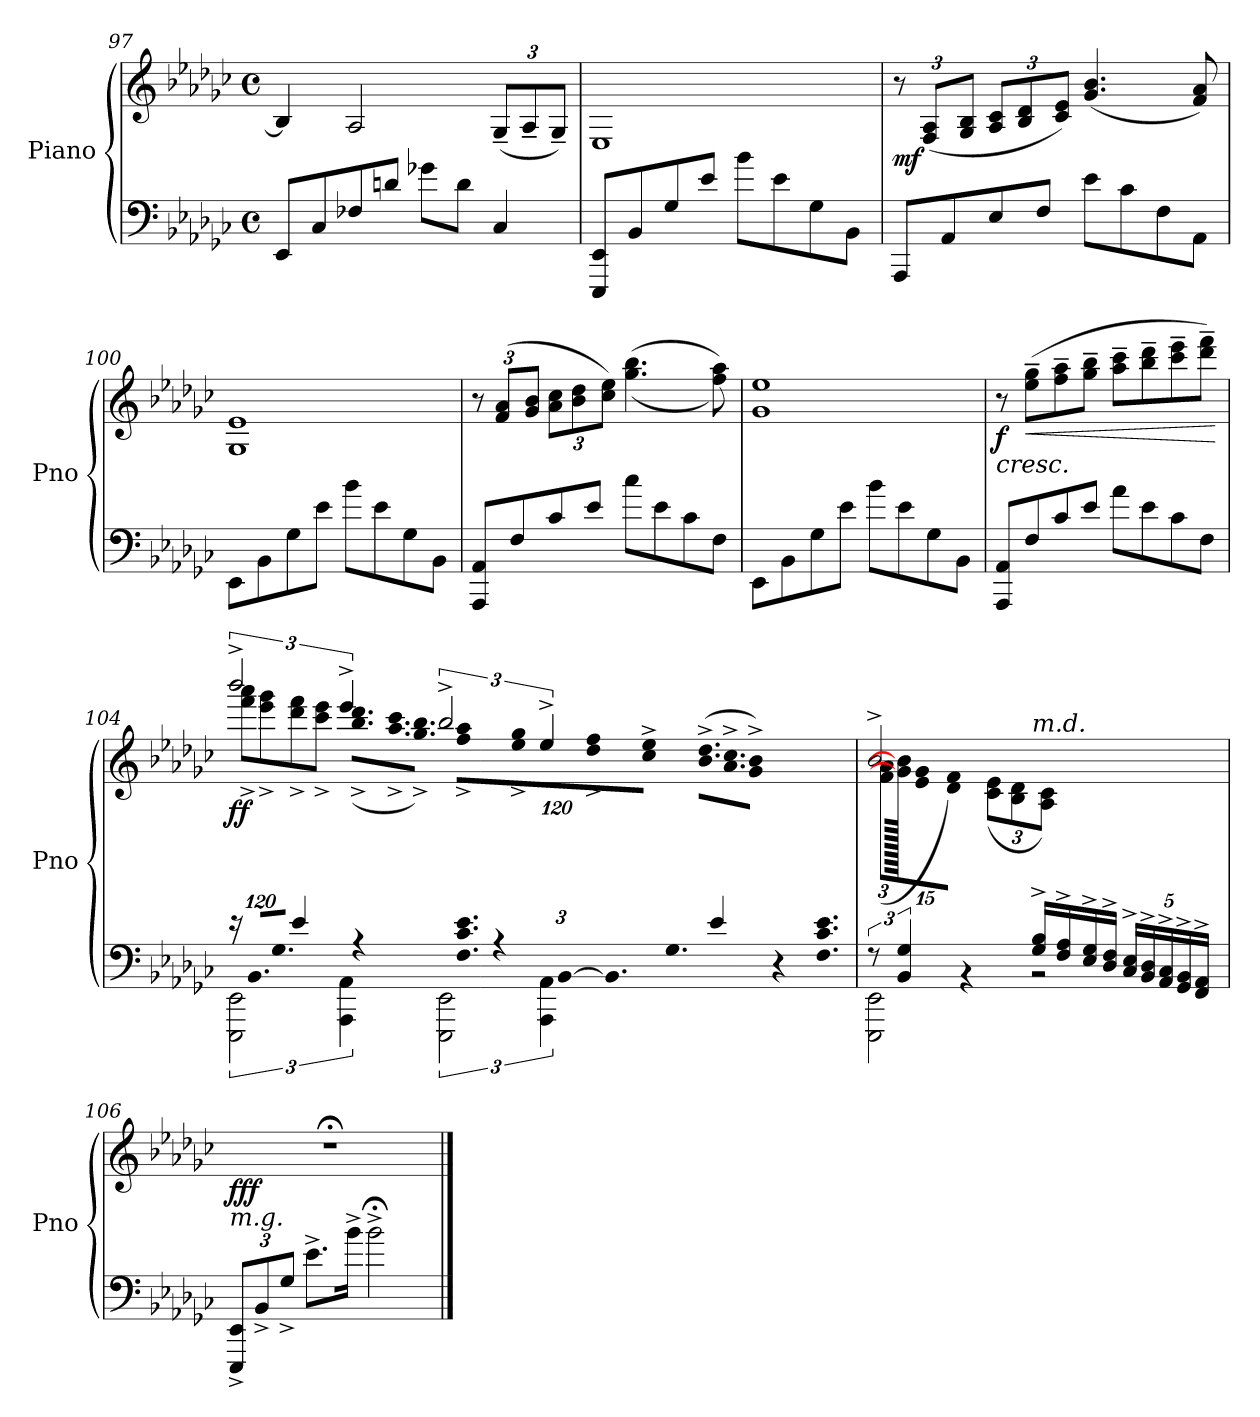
**kern	**kern	**dynam
*part1	*part1	*part1
*staff2	*staff1	*staff1/2
*I"Piano	*	*
*I'Pno	*	*
*clefF4	*clefG2	*
*k[b-e-a-d-g-c-]	*k[b-e-a-d-g-c-]	*
*M4/4	*M4/4	*
*met(c)	*met(c)	*
=97	=97	=97
8EE-/L	4B-/]	.
8C-/	.	.
*	*MM68	*
8F-X/	2A-/	.
8dn/J	.	.
8g-X\L	.	.
8d\J	.	.
*	*Xbrackettup	*
*	*MM64	*
4C-/	(12G-~/L	.
.	12A-~/	.
.	12G-~/J)	.
=98	=98	=98
*	*MM72	*
8EEE-/ 8EE-/L	1E-	.
8BB-/	.	.
8G-/	.	.
8e-/J	.	.
8b-\L	.	.
8e-\	.	.
8G-\	.	.
8BB-\J	.	.
=99	=99	=99
!	!	!LO:DY:b
8AAA-/L	12r	mf
.	(12F/ 12A-/L	.
8AA-/	.	.
.	12G-/ 12B-/J	.
8E-/	12A-/ 12c-/L	.
.	12B-/ 12d-/	.
8F/J	.	.
.	12c-/ 12e-/J)	.
8e-\L	(4.g-/ 4.b-/	.
8c-\	.	.
8F\	.	.
8AA-\J	8f/ 8a-/)	.
!!LO:LB:g=z
=100	=100	=100
8EE-\L	1G- 1e-	.
8BB-\	.	.
8G-\	.	.
8e-\J	.	.
8b-\L	.	.
8e-\	.	.
8G-\	.	.
8BB-\J	.	.
=101	=101	=101
8AAA-/ 8AA-/L	12r	.
.	(12f/ 12a-/L	.
8F/	.	.
.	12g-/ 12b-/J	.
8c-/	12a-\ 12cc-\L	.
.	12b-\ 12dd-\	.
8e-/J	.	.
.	12cc-\ 12ee-\J)	.
*	*MM68	*
8cc-\L	((4.gg-\ 4.bb-\	.
8e-\	.	.
8c-\	.	.
*	*MM60	*
8F\J	8ff\ 8aa-\))	.
=102	=102	=102
*	*MM68	*
8EE-\L	1g- 1ee-	.
8BB-\	.	.
8G-\	.	.
8e-\J	.	.
8b-\L	.	.
8e-\	.	.
8G-\	.	.
8BB-\J	.	.
=103	=103	=103
!	!	!LO:HP:b
!	!	!LO:DY:n=1:b
8AAA-/ 8AA-/L	8r	< f
!	!	!LO:HP:b
8F/	(8ee-\~ 8gg-\~L	<
8c-/	8ff\~ 8aa-\~	.
8e-/J	8gg-\~ 8bb-\~J	.
*	*MM68	*
8a-\L	8aa-\~ 8ccc-\~L	.
8e-\	8bb-\~ 8ddd-\~	.
*	*MM64	*
8c-\	8ccc-\~ 8eee-\~	.
8F\J	8ddd-\~ 8fff\~J)	.
.	.	[ [
!!LO:LB:g=z
=104	=104	=104
*Xbrackettup	*	*
!LO:N:vis=8	!	!
*^	*^	*
*	*brackettup	*brackettup	*Xtuplet	*
*v	*v	*	*	*
*	*v	*v	*
*	*MM72	*
*^	*^	*
!	!	!	!	!LO:DY:b
1920%107r	3EEE-\ 3EE-\	3bbb-^/	12fff\^ 12aaa-\^L	ff
!LO:N:vis=16.	!	!	!	!
1920%107BB-/L	.	.	.	.
.	.	.	12eee-\^ 12ggg-\^	.
!LO:N:vis=16.	!	!	!	!
1920%107G-/J	.	.	.	.
.	.	.	12ddd-\^ 12fff\^	.
6e-/	.	.	.	.
.	.	.	12ccc-\^ 12eee-\^J	.
*	*	*	*tuplet	*
*	*	*	*Xbrackettup	*
!	!	!	!LO:N:vis=16.	!
.	6AAA-\ 6AA-\	6eee-^/	(1920%107bb-\^ 1920%107ddd-\^L	.
*Xbrackettup	*	*	*	*
!LO:N:vis=8	!	!	!	!
1920%107r	.	.	.	.
!	!	!	!LO:N:vis=16.	!
.	.	.	1920%107aa-\^ 1920%107ccc-\^	.
!LO:N:vis=8.	!	!	!	!
640%71F/ 640%71c-/ 640%71e-/	.	.	.	.
!	!	!	!LO:N:vis=16.	!
.	.	.	1920%107gg-\^ 1920%107bb-\^J)	.
*	*brackettup	*brackettup	*	*
.	3EEE-\ 3EE-\	3bb-^/	.	.
*Xbrackettup	*	*	*	*
!LO:N:vis=8	!	!	!	!
*	*	*	*Xtuplet	*
1920%107r	.	.	12ff\^ 12aa-\^L	.
[1920%53BB-/L	.	.	.	.
160%3.BB-/L]	.	.	12ee-\^ 12gg-\^	.
!LO:N:vis=16.	!	!	!	!
1920%107G-/J	.	.	.	.
.	.	.	12dd-\^ 12ff\^	.
6e-/	.	.	.	.
.	.	.	12cc-\^ 12ee-\^J	.
.	6AAA-\ 6AA-\	6ee-^/	.	.
*	*	*	*tuplet	*
*	*	*	*Xbrackettup	*
!	!	!	!LO:N:vis=16.	!
.	.	.	(1920%107b-\^ 1920%107dd-\^L	.
!LO:N:vis=8	!	!	!	!
1920%107r	.	.	.	.
!	!	!	!LO:N:vis=16.	!
.	.	.	1920%107a-\^ 1920%107cc-\^	.
!LO:N:vis=8.	!	!	!	!
640%71F/ 640%71c-/ 640%71e-/	.	.	.	.
.	.	.	[960%53g-\^ [960%53b-\^J)	.
.	960ryy	1920ryy	.	.
.	.	1920ryy	1920ryy	.
=105	=105	=105	=105	=105
*	*^	*	*	*
2ryy	12r	2EEE-\ 2EE-\	2b-^/	(12f\ 12a-\L	.
.	6BB-/ 6G-/	.	.	1920g-\] 1920b-\]	.
.	.	.	.	12e-\ 12g-\	.
.	.	.	.	12d-\ 12f\J)	.
.	4rBB	.	.	.	.
.	.	.	.	(12c-\ 12e-\L	.
.	.	.	.	12B-\ 12d-\	.
.	.	.	.	12A-\ 12c-\J)	.
*	*	*	*MM68	*	*
!	!	!	!LO:TX:a:i:t=m.d.	!	!
16G-/^ 16B-/^LL	2ryy	2rBB	2ryy	.	.
.	.	.	.	1920%959ryy	.
16F/^ 16A-/^	.	.	.	.	.
16E-/^ 16G-/^	.	.	.	.	.
16D-/^ 16F/^JJ	.	.	.	.	.
*	*	*	*MM64	*	*
20C-/^ 20E-/^LL	.	.	.	.	.
20BB-/^ 20D-/^	.	.	.	.	.
*	*	*	*MM60	*	*
20AA-/^ 20C-/^	.	.	.	.	.
20GG-/^ 20BB-/^	.	.	.	.	.
20FF/^ 20AA-/^JJ	.	.	.	.	.
*v	*v	*v	*	*	*
*	*v	*v	*
=106	=106	=106
*	*MM56	*
!LO:TX:a:i:t=m.g.	!	!
!	!	!LO:DY:b
12EEE-/^ 12EE-/^L	1r;<	fff
12BB-^/	.	.
12G-^/J	.	.
8.e-^\L	.	.
16b-^\Jk	.	.
2b-;<^\	.	.
==	==	==
*-	*-	*-
